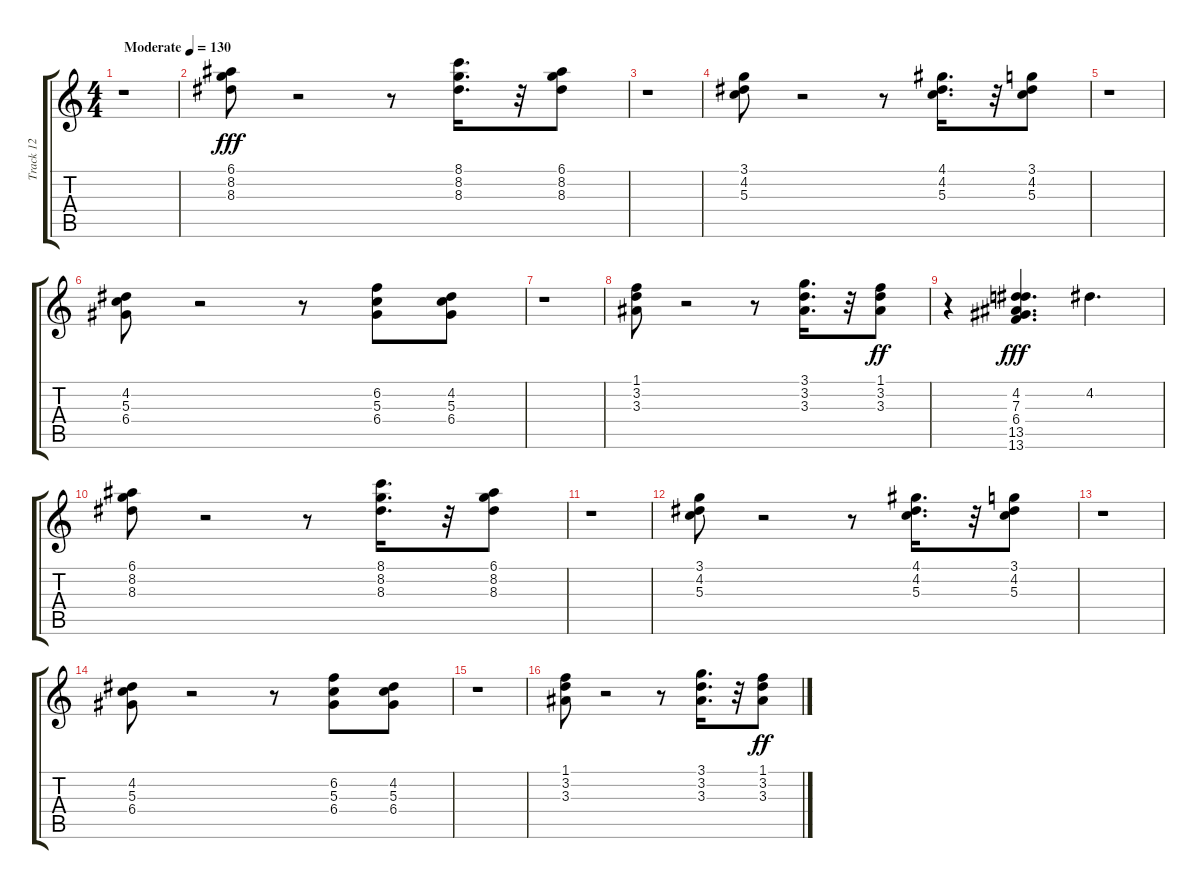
\track ("Track 12" "Track 12") {instrument acousticguitarnylon}
\staff {score tabs}
\tuning (E4 B3 G3 D3 A2 E2) {hide}
\ts (4 4)
\tempo (130 "Moderate")
\clef g2
\ks c
r.1{dy fff instrument acousticguitarnylon} |
(6.1 8.2 8.3).8{instrument acousticguitarnylon} r.2 r.8 (8.1 8.2 8.3).16{d} r.32 (6.1 8.2 8.3).8 |
r.1 |
(3.1 4.2 5.3).8 r.2 r.8 (4.1 4.2 5.3).16{d} r.32 (3.1 4.2 5.3).8 |
r.1 |
(4.2 5.3 6.4).8 r.2 r.8 (6.2 5.3 6.4).8 (4.2 5.3 6.4).8 |
r.1 |
(1.1 3.2 3.3).8 r.2 r.8 (3.1 3.2 3.3).16{d} r.32 (1.1 3.2 3.3).8{dy ff} |
r.4 (4.2 7.3 6.4 13.5 13.6).4{d dy fff} 4.2.4{d} |
(6.1 8.2 8.3).8{instrument acousticguitarnylon} r.2 r.8 (8.1 8.2 8.3).16{d} r.32 (6.1 8.2 8.3).8 |
r.1 |
(3.1 4.2 5.3).8 r.2 r.8 (4.1 4.2 5.3).16{d} r.32 (3.1 4.2 5.3).8 |
r.1 |
(4.2 5.3 6.4).8 r.2 r.8 (6.2 5.3 6.4).8 (4.2 5.3 6.4).8 |
r.1 |
(1.1 3.2 3.3).8 r.2 r.8 (3.1 3.2 3.3).16{d} r.32 (1.1 3.2 3.3).8{dy ff}
